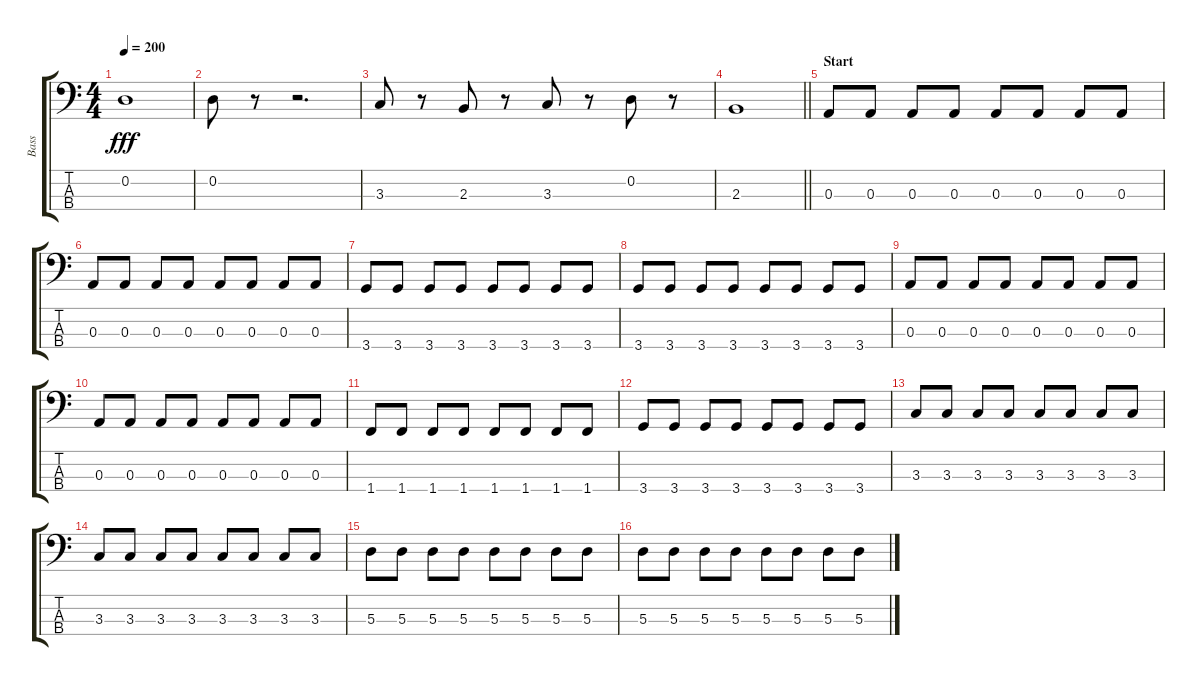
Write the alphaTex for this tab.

\track ("Bass" "Bass") {instrument electricbassfinger}
\staff {score tabs}
\tuning (G2 D2 A1 E1) {hide}
\ts (4 4)
\tempo 200
\clef f4
\ks c
0.2.1{dy fff} |
0.2.8 r.8 r.2{d} |
3.3.8 r.8 2.3.8 r.8 3.3.8 r.8 0.2.8 r.8 |
\barLineRight lightlight
2.3.1 |
\section ("" "Start")
0.3.8 0.3.8 0.3.8 0.3.8 0.3.8 0.3.8 0.3.8 0.3.8 |
0.3.8 0.3.8 0.3.8 0.3.8 0.3.8 0.3.8 0.3.8 0.3.8 |
3.4.8 3.4.8 3.4.8 3.4.8 3.4.8 3.4.8 3.4.8 3.4.8 |
3.4.8 3.4.8 3.4.8 3.4.8 3.4.8 3.4.8 3.4.8 3.4.8 |
0.3.8 0.3.8 0.3.8 0.3.8 0.3.8 0.3.8 0.3.8 0.3.8 |
0.3.8 0.3.8 0.3.8 0.3.8 0.3.8 0.3.8 0.3.8 0.3.8 |
1.4.8 1.4.8 1.4.8 1.4.8 1.4.8 1.4.8 1.4.8 1.4.8 |
3.4.8 3.4.8 3.4.8 3.4.8 3.4.8 3.4.8 3.4.8 3.4.8 |
3.3.8 3.3.8 3.3.8 3.3.8 3.3.8 3.3.8 3.3.8 3.3.8 |
3.3.8 3.3.8 3.3.8 3.3.8 3.3.8 3.3.8 3.3.8 3.3.8 |
5.3.8 5.3.8 5.3.8 5.3.8 5.3.8 5.3.8 5.3.8 5.3.8 |
5.3.8 5.3.8 5.3.8 5.3.8 5.3.8 5.3.8 5.3.8 5.3.8
